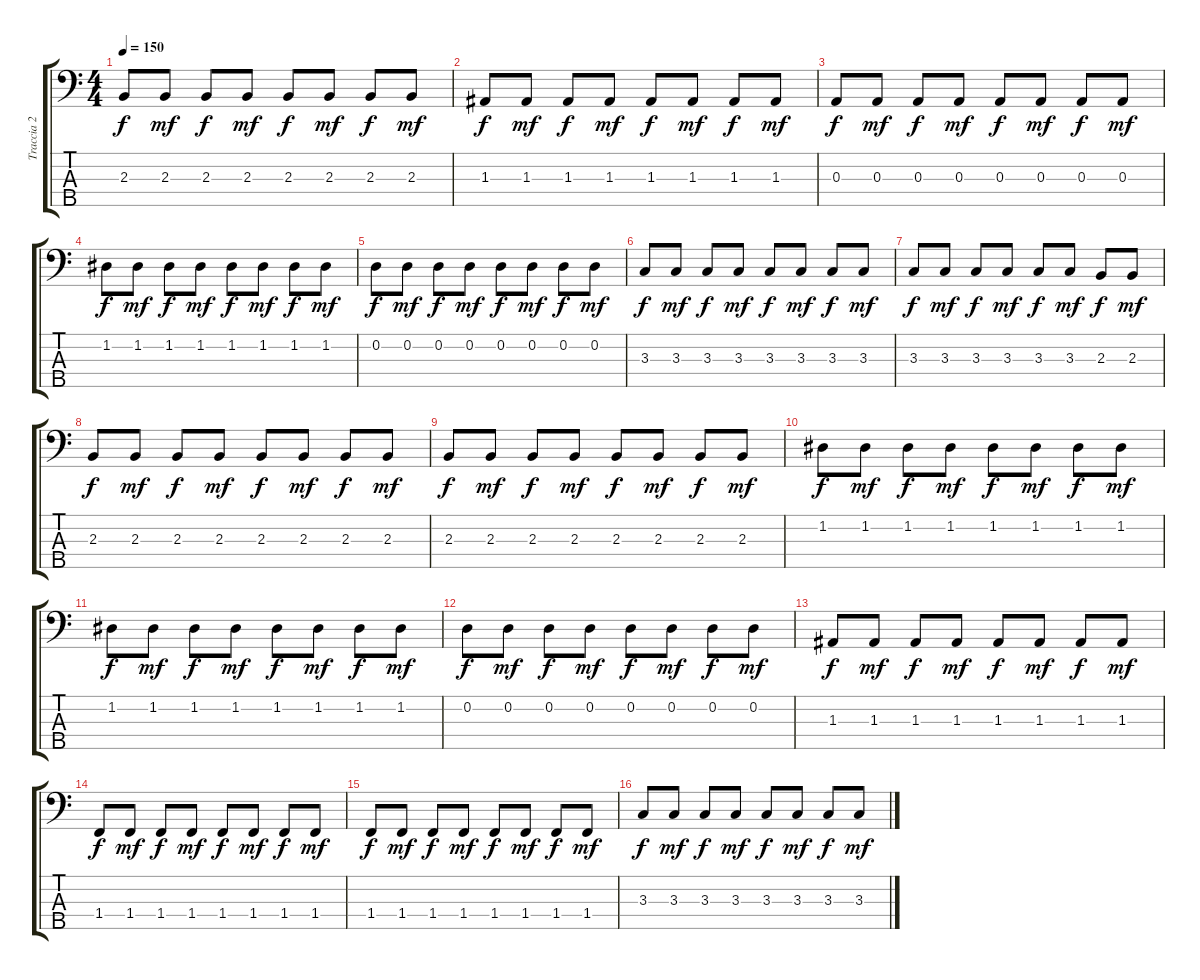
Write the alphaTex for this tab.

\track ("Traccia 2" "Traccia 2") {instrument electricbassfinger}
\staff {score tabs}
\tuning (G2 D2 A1 E1 B0) {hide}
\ts (4 4)
\tempo 150
\clef f4
\ks c
2.3.8{dy f} 2.3.8{dy mf} 2.3.8{dy f} 2.3.8{dy mf} 2.3.8{dy f} 2.3.8{dy mf} 2.3.8{dy f} 2.3.8{dy mf} |
1.3.8{dy f} 1.3.8{dy mf} 1.3.8{dy f} 1.3.8{dy mf} 1.3.8{dy f} 1.3.8{dy mf} 1.3.8{dy f} 1.3.8{dy mf} |
0.3.8{dy f} 0.3.8{dy mf} 0.3.8{dy f} 0.3.8{dy mf} 0.3.8{dy f} 0.3.8{dy mf} 0.3.8{dy f} 0.3.8{dy mf} |
1.2.8{dy f} 1.2.8{dy mf} 1.2.8{dy f} 1.2.8{dy mf} 1.2.8{dy f} 1.2.8{dy mf} 1.2.8{dy f} 1.2.8{dy mf} |
0.2.8{dy f} 0.2.8{dy mf} 0.2.8{dy f} 0.2.8{dy mf} 0.2.8{dy f} 0.2.8{dy mf} 0.2.8{dy f} 0.2.8{dy mf} |
3.3.8{dy f} 3.3.8{dy mf} 3.3.8{dy f} 3.3.8{dy mf} 3.3.8{dy f} 3.3.8{dy mf} 3.3.8{dy f} 3.3.8{dy mf} |
3.3.8{dy f} 3.3.8{dy mf} 3.3.8{dy f} 3.3.8{dy mf} 3.3.8{dy f} 3.3.8{dy mf} 2.3.8{dy f} 2.3.8{dy mf} |
2.3.8{dy f} 2.3.8{dy mf} 2.3.8{dy f} 2.3.8{dy mf} 2.3.8{dy f} 2.3.8{dy mf} 2.3.8{dy f} 2.3.8{dy mf} |
2.3.8{dy f} 2.3.8{dy mf} 2.3.8{dy f} 2.3.8{dy mf} 2.3.8{dy f} 2.3.8{dy mf} 2.3.8{dy f} 2.3.8{dy mf} |
1.2.8{dy f} 1.2.8{dy mf} 1.2.8{dy f} 1.2.8{dy mf} 1.2.8{dy f} 1.2.8{dy mf} 1.2.8{dy f} 1.2.8{dy mf} |
1.2.8{dy f} 1.2.8{dy mf} 1.2.8{dy f} 1.2.8{dy mf} 1.2.8{dy f} 1.2.8{dy mf} 1.2.8{dy f} 1.2.8{dy mf} |
0.2.8{dy f} 0.2.8{dy mf} 0.2.8{dy f} 0.2.8{dy mf} 0.2.8{dy f} 0.2.8{dy mf} 0.2.8{dy f} 0.2.8{dy mf} |
1.3.8{dy f} 1.3.8{dy mf} 1.3.8{dy f} 1.3.8{dy mf} 1.3.8{dy f} 1.3.8{dy mf} 1.3.8{dy f} 1.3.8{dy mf} |
1.4.8{dy f} 1.4.8{dy mf} 1.4.8{dy f} 1.4.8{dy mf} 1.4.8{dy f} 1.4.8{dy mf} 1.4.8{dy f} 1.4.8{dy mf} |
1.4.8{dy f} 1.4.8{dy mf} 1.4.8{dy f} 1.4.8{dy mf} 1.4.8{dy f} 1.4.8{dy mf} 1.4.8{dy f} 1.4.8{dy mf} |
3.3.8{dy f} 3.3.8{dy mf} 3.3.8{dy f} 3.3.8{dy mf} 3.3.8{dy f} 3.3.8{dy mf} 3.3.8{dy f} 3.3.8{dy mf}
